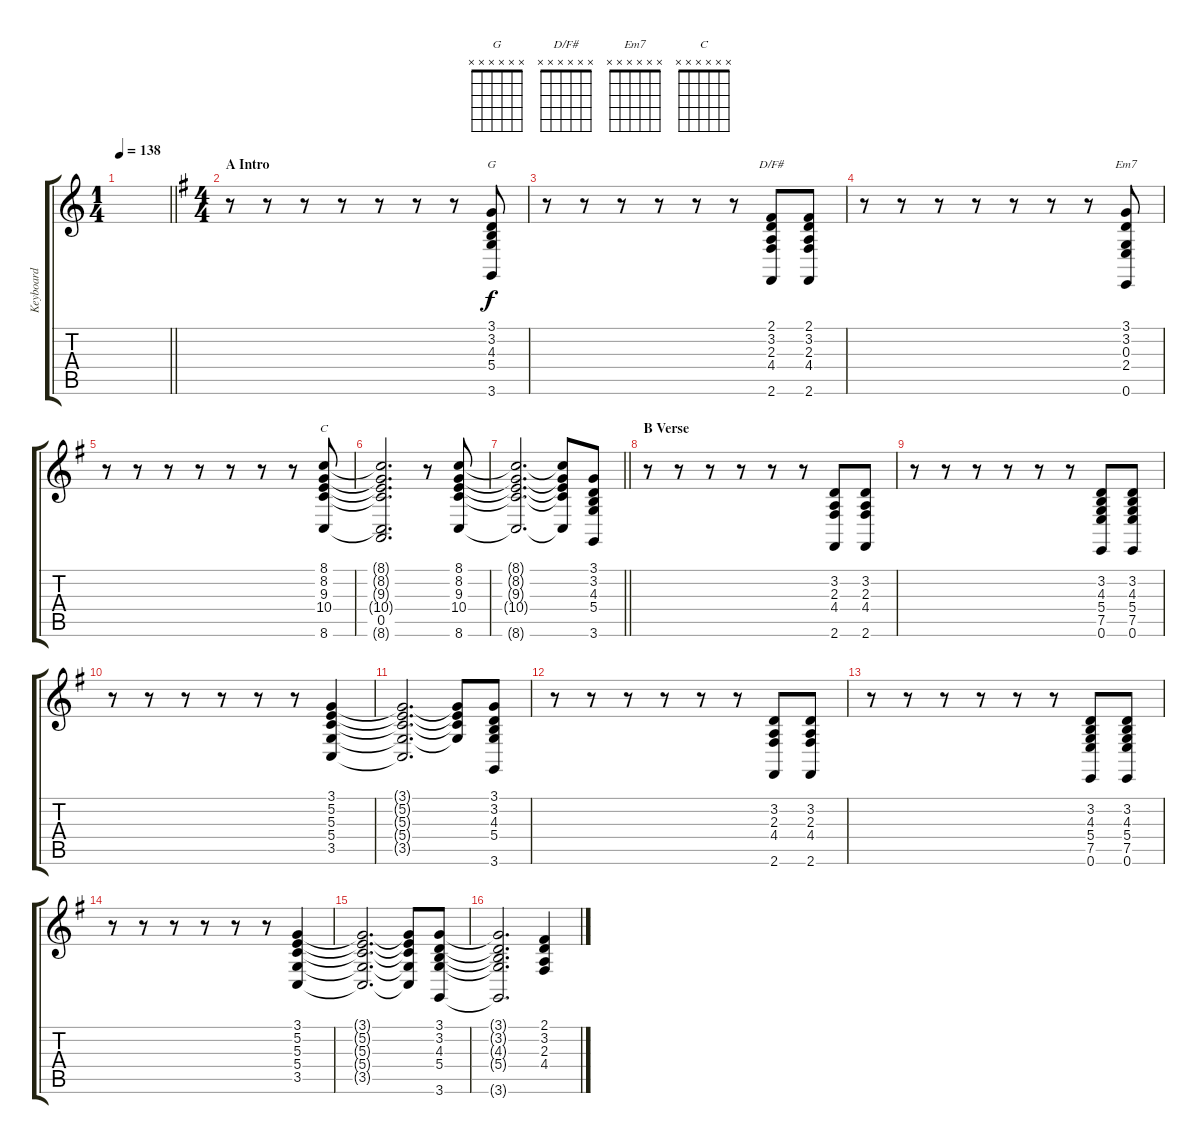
\track ("Keyboard" "Keyboard") {instrument churchorgan}
\staff {score tabs}
\tuning (E4 B3 G3 D3 A2 E2) {hide}
\chord ("G" x x x x x x)
\chord ("D/F#" x x x x x x)
\chord ("Em7" x x x x x x)
\chord ("C" x x x x x x)
\ts (1 4)
\tempo 138
\clef g2
\barLineRight lightlight
\ks c
|
\ts (4 4)
\section ("" "A Intro")
\ks g
r.8 r.8 r.8 r.8 r.8 r.8 r.8 (3.1 3.2 4.3 5.4 3.6).8{ch "G"} |
r.8 r.8 r.8 r.8 r.8 r.8 (2.1 3.2 2.3 4.4 2.6).8{ch "D/F#"} (2.1 3.2 2.3 4.4 2.6).8 |
r.8 r.8 r.8 r.8 r.8 r.8 r.8 (3.1 3.2 0.3 2.4 0.6).8{ch "Em7"} |
r.8 r.8 r.8 r.8 r.8 r.8 r.8 (8.1 8.2 9.3 10.4 8.6).8{ch "C"} |
(8.1{t} 8.2{t} 9.3{t} 10.4{t} 0.5 8.6{t}).2{d} r.8 (8.1 8.2 9.3 10.4 8.6).8 |
\barLineRight lightlight
(8.1{t} 8.2{t} 9.3{t} 10.4{t} 8.6{t}).2{d} (8.1{t} 8.2{t} 9.3{t} 10.4{t} 8.6{t}).8 (3.1 3.2 4.3 5.4 3.6).8 |
\section ("" "B Verse")
r.8 r.8 r.8 r.8 r.8 r.8 (3.2 2.3 4.4 2.6).8 (3.2 2.3 4.4 2.6).8 |
r.8 r.8 r.8 r.8 r.8 r.8 (3.2 4.3 5.4 7.5 0.6).8 (3.2 4.3 5.4 7.5 0.6).8 |
r.8 r.8 r.8 r.8 r.8 r.8 (3.1 5.2 5.3 5.4 3.5).4 |
(3.1{t} 5.2{t} 5.3{t} 5.4{t} 3.5{t}).2{d} (3.1{t} 5.2{t} 5.3{t} 5.4{t}).8 (3.1 3.2 4.3 5.4 3.6).8 |
r.8 r.8 r.8 r.8 r.8 r.8 (3.2 2.3 4.4 2.6).8 (3.2 2.3 4.4 2.6).8 |
r.8 r.8 r.8 r.8 r.8 r.8 (3.2 4.3 5.4 7.5 0.6).8 (3.2 4.3 5.4 7.5 0.6).8 |
r.8 r.8 r.8 r.8 r.8 r.8 (3.1 5.2 5.3 5.4 3.5).4 |
(3.1{t} 5.2{t} 5.3{t} 5.4{t} 3.5{t}).2{d} (3.1{t} 5.2{t} 5.3{t} 5.4{t} 3.5{t}).8 (3.1 3.2 4.3 5.4 3.6).8 |
(3.1{t} 3.2{t} 4.3{t} 5.4{t} 3.6{t}).2{d} (2.1 3.2 2.3 4.4).4
